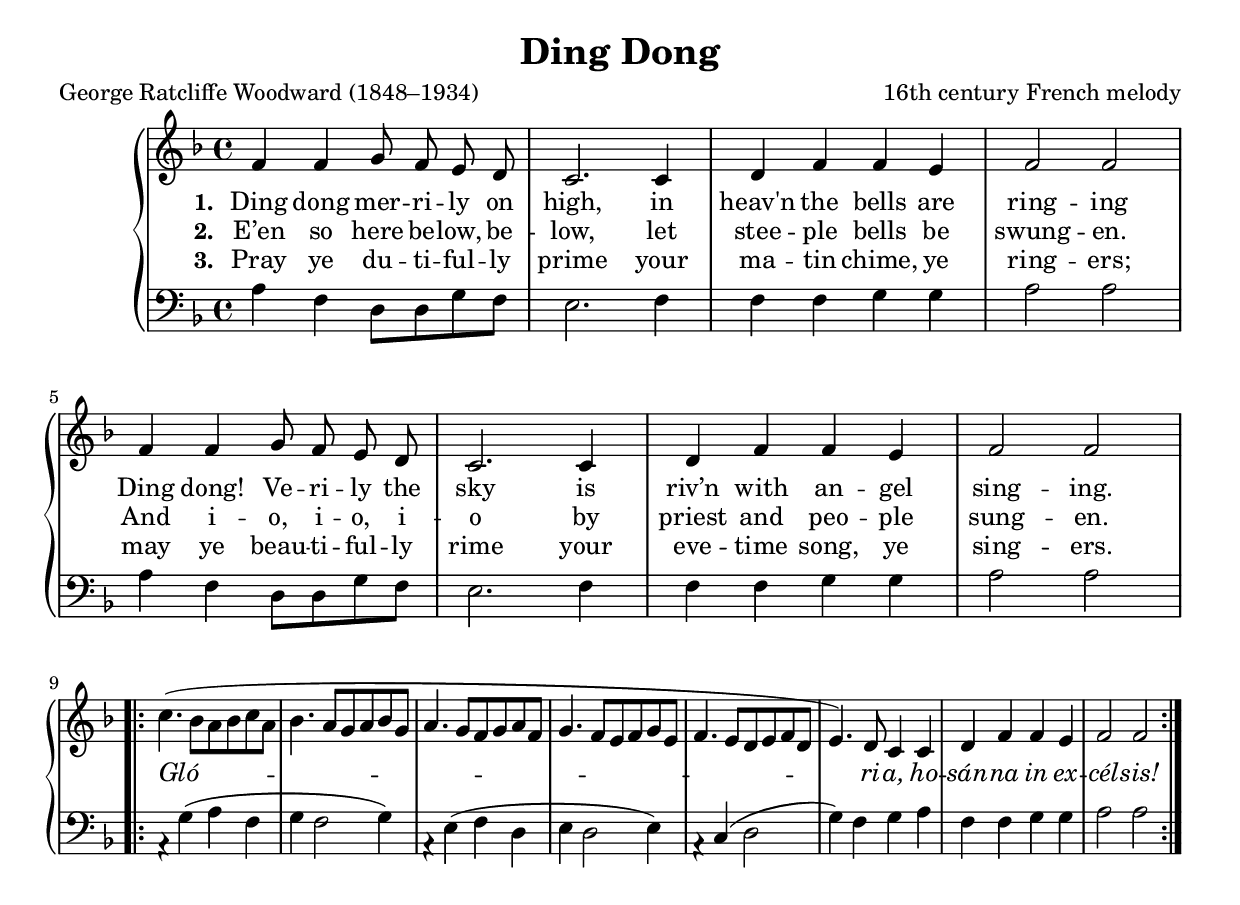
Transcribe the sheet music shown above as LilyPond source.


\version "2.18"

\header 
{
  title="Ding Dong"
  poet = "George Ratcliffe Woodward (1848–1934)"
  composer = "16th century French melody" 
}

myChords = \chordmode {  bes2 c:m7 f:7 bes ees f:7 bes1
 bes2 c:m7 f:7 bes ees f:7 bes1
 d2:m  g:m c:m f bes ees g:m f g:m ees f1
 ees2 f:7 bes1
}

verseOne = \lyricmode {
\set stanza = #"1. "
Ding dong mer -- ri -- ly on high,
in heav'n the bells are ring -- ing
  Ding dong!  Ve -- ri -- ly the sky is riv’n with an -- gel sing -- ing.
  \markup\italic Gló -- \markup\italic ri -- \markup\italic a, \markup\italic ho -- \markup\italic sán -- \markup\italic na \markup\italic in \markup\italic ex -- \markup\italic cél -- \markup\italic sis!

}

verseTwo = \lyricmode {
\set stanza = #"2. "
E’en so here be -- low, be -- low, let stee -- ple bells be swung -- en.
  And i -- o, i -- o, i -- o by priest and peo -- ple sung -- en.
}

verseThree = \lyricmode {
\set stanza = #"3. "
Pray ye du -- ti -- ful -- ly prime your ma -- tin chime, ye ring -- ers;
  may ye beau -- ti -- ful -- ly rime your eve -- time song, ye sing -- ers.
}

sopMusic = \relative c'' {
  \time 4/4
  \autoBeamOff
  \repeat unfold 2 {
    bes4 bes c8 bes a g |
    f2. f4 |
    g bes bes a |
    bes2 bes
  } \break
  \repeat volta 2 {
    f'4.( ees8[ d ees f d] |
    ees4. d8[ c d ees c] |
    d4. c8[ bes c d bes] |
    c4. bes8[ a bes c a] |
    
    bes4. a8[ g a bes g] |
    a4.) g8 f4 f |
    g bes bes a |
    bes2 bes 2
  }
}

tenorMusic = \relative c' {
  \repeat unfold 2 {
    d4 bes g8 g c bes |
    a2. bes4 |
    bes bes c c |
    d2 d |
  }
  \repeat volta 2 {
    d,4\rest c'( d bes |
    c bes2 c4) |
    d,4\rest a'( bes g |
    a g2 a4) |
    
    d,\rest f( g2 |
    c4) bes c d |
    bes bes c c |
    d2 d
  }
}


\score {
\new PianoStaff <<
 \new Staff = "upper" {
   \new Voice = "one"
   \key f \major
   \transpose bes f
   \sopMusic
}
 \new Lyrics \lyricsto "one" {
      \verseOne
    }
 \new Lyrics \lyricsto "one" {
      \verseTwo
    }
 \new Lyrics \lyricsto "one" {
      \verseThree
    }
 \new Staff = "lower" {
   \clef bass
   \key f \major
   \transpose bes f
   \tenorMusic
}
 >>
  \layout { }
}

